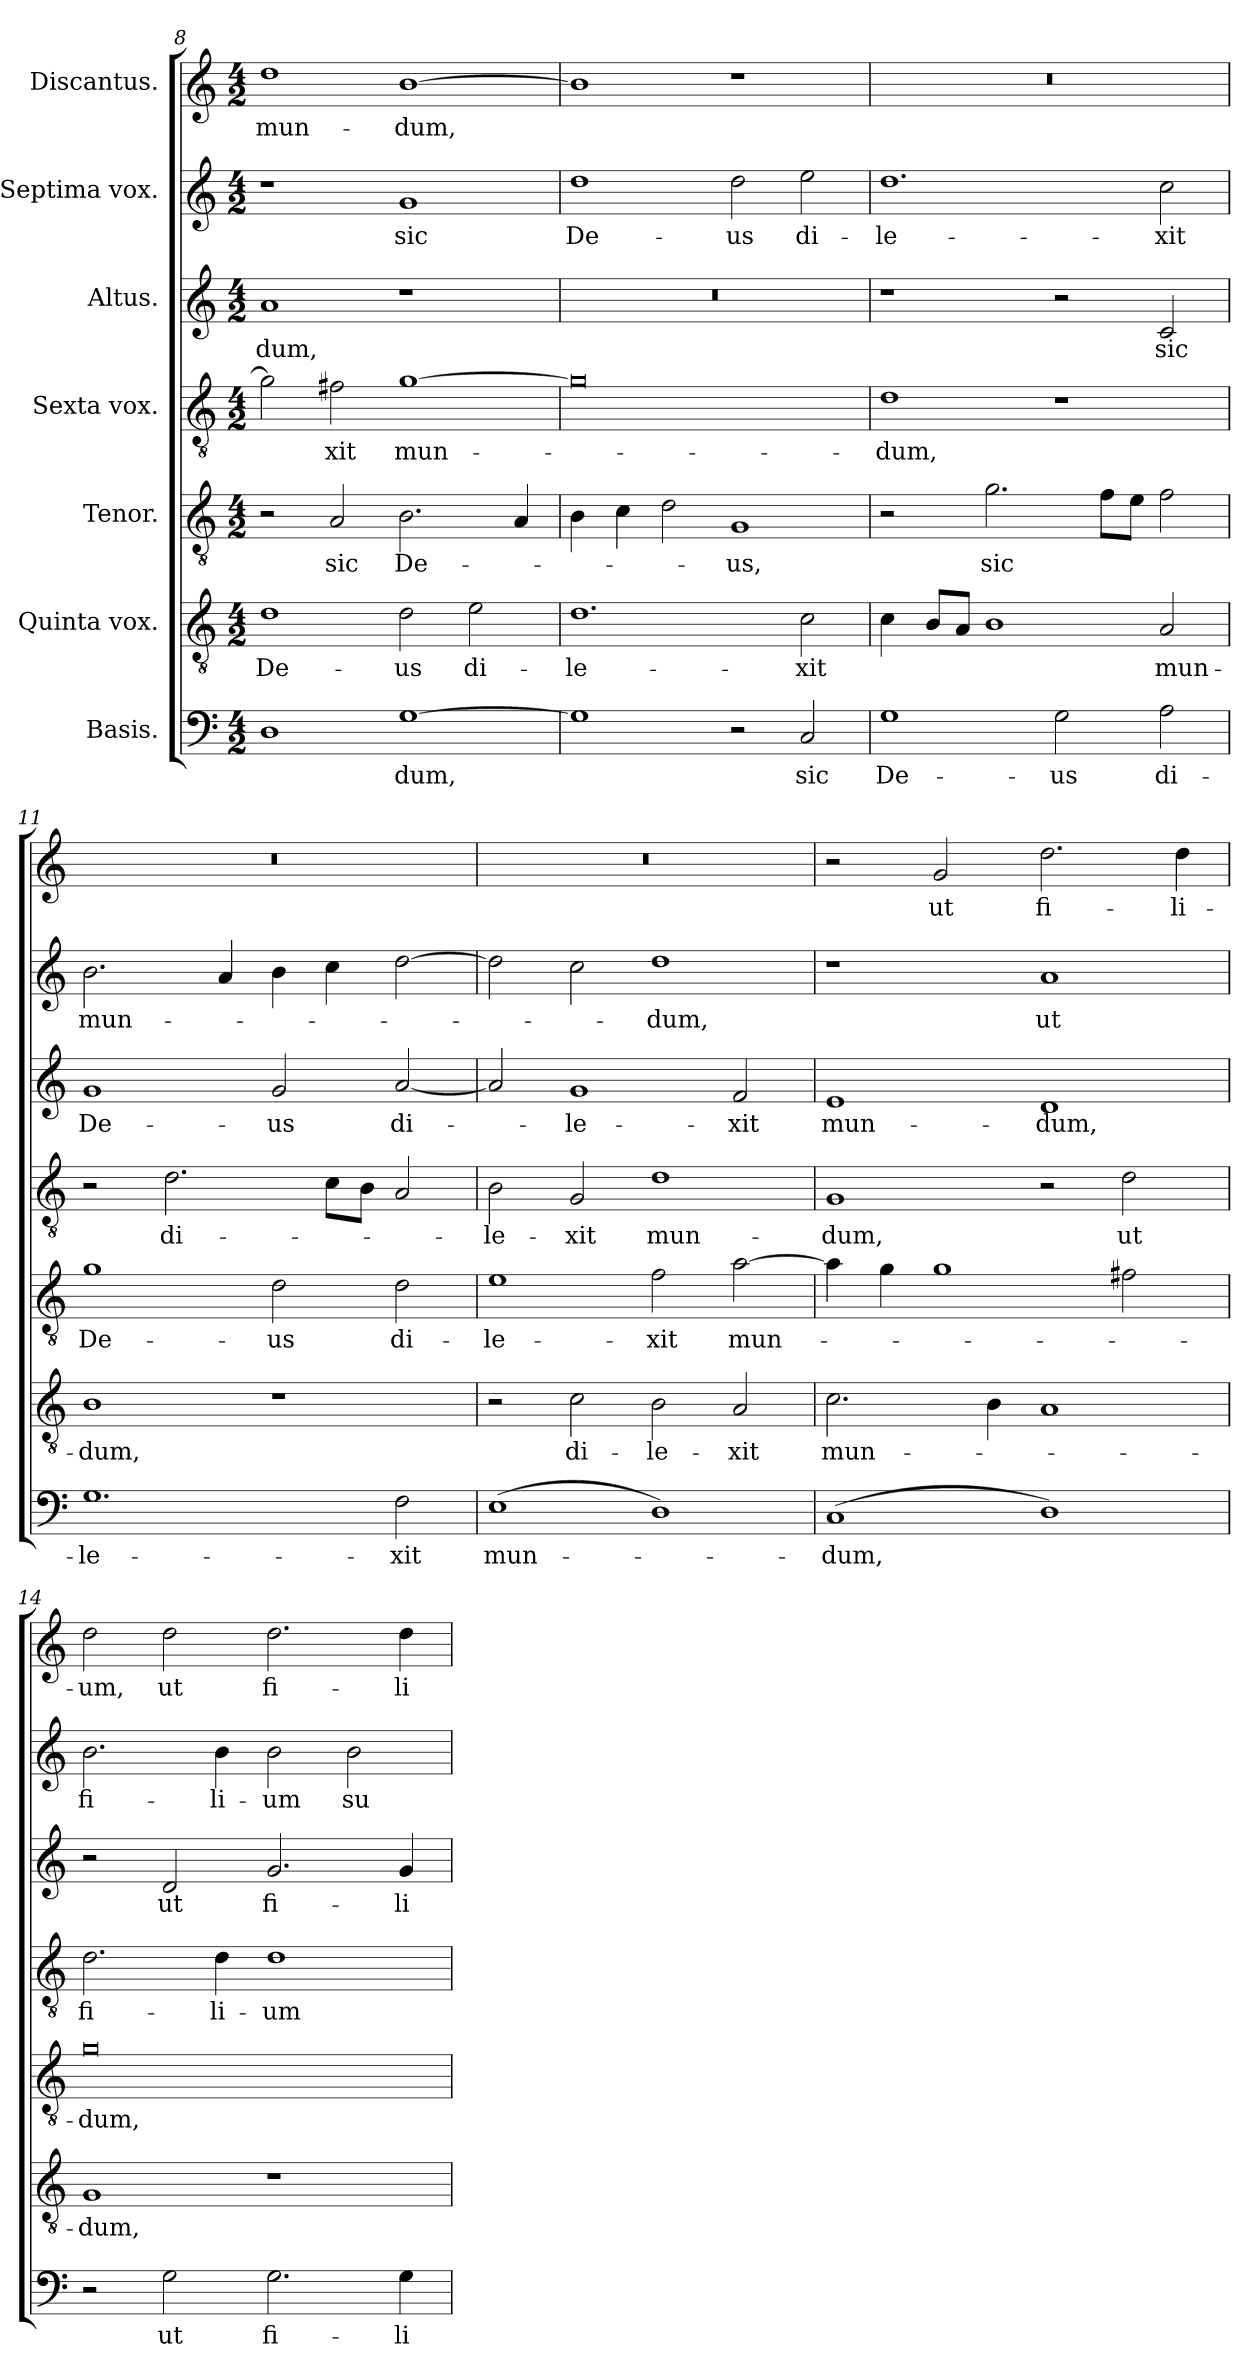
**kern	**text	**kern	**text	**kern	**text	**kern	**text	**kern	**text	**kern	**text	**kern	**text
*part7	*part7	*part6	*part6	*part5	*part5	*part4	*part4	*part3	*part3	*part2	*part2	*part1	*part1
*staff7	*staff7	*staff6	*staff6	*staff5	*staff5	*staff4	*staff4	*staff3	*staff3	*staff2	*staff2	*staff1	*staff1
*I"Basis.	*	*I"Quinta vox.	*	*I"Tenor.	*	*I"Sexta vox.	*	*I"Altus.	*	*I"Septima vox.	*	*I"Discantus.	*
*clefF4	*	*clefGv2	*	*clefGv2	*	*clefGv2	*	*clefG2	*	*clefG2	*	*clefG2	*
*k[]	*	*k[]	*	*k[]	*	*k[]	*	*k[]	*	*k[]	*	*k[]	*
*M4/2	*	*M4/2	*	*M4/2	*	*M4/2	*	*M4/2	*	*M4/2	*	*M4/2	*
=8	=8	=8	=8	=8	=8	=8	=8	=8	=8	=8	=8	=8	=8
!	!	!	!LO:LY:b	!	!	!	!	!	!LO:LY:b	!	!	!	!LO:LY:b
1D	.	1d	De-	2r	.	2g\]	.	1a	-dum,	1r	.	1dd	mun-
!	!	!	!	!	!LO:LY:b	!	!LO:LY:b	!	!	!	!	!	!
.	.	.	.	2A/	sic	2f#X\	-xit	.	.	.	.	.	.
!	!LO:LY:b	!	!LO:LY:b	!	!LO:LY:b	!	!LO:LY:b	!	!	!	!LO:LY:b	!	!LO:LY:b
[1G	-dum,	2d\	-us	2.B\	De-	[1g	mun-	1r	.	1g	sic	[1b	-dum,
!	!	!	!LO:LY:b	!	!	!	!	!	!	!	!	!	!
.	.	2e\	di-	.	.	.	.	.	.	.	.	.	.
.	.	.	.	4A/	.	.	.	.	.	.	.	.	.
=9	=9	=9	=9	=9	=9	=9	=9	=9	=9	=9	=9	=9	=9
!	!	!	!LO:LY:b	!	!	!	!	!	!	!	!LO:LY:b	!	!
1G]	.	1.d	-le-	4B\	.	0g]	.	0r	.	1dd	De-	1b]	.
.	.	.	.	4c\	.	.	.	.	.	.	.	.	.
.	.	.	.	2d\	.	.	.	.	.	.	.	.	.
!	!	!	!	!	!LO:LY:b	!	!	!	!	!	!LO:LY:b	!	!
2r	.	.	.	1G	-us,	.	.	.	.	2dd\	-us	1r	.
!	!LO:LY:b	!	!LO:LY:b	!	!	!	!	!	!	!	!LO:LY:b	!	!
2C/	sic	2c\	-xit	.	.	.	.	.	.	2ee\	di-	.	.
=10	=10	=10	=10	=10	=10	=10	=10	=10	=10	=10	=10	=10	=10
!	!LO:LY:b	!	!	!	!	!	!LO:LY:b	!	!	!	!LO:LY:b	!	!
1G	De-	4c\	.	2r	.	1d	-dum,	1r	.	1.dd	-le-	0r	.
.	.	8B/L	.	.	.	.	.	.	.	.	.	.	.
.	.	8A/J	.	.	.	.	.	.	.	.	.	.	.
!	!	!	!	!	!LO:LY:b	!	!	!	!	!	!	!	!
.	.	1B	.	2.g\	sic	.	.	.	.	.	.	.	.
!	!LO:LY:b	!	!	!	!	!	!	!	!	!	!	!	!
2G\	-us	.	.	.	.	1r	.	2r	.	.	.	.	.
.	.	.	.	8f\L	.	.	.	.	.	.	.	.	.
.	.	.	.	8e\J	.	.	.	.	.	.	.	.	.
!	!LO:LY:b	!	!LO:LY:b	!	!	!	!	!	!LO:LY:b	!	!LO:LY:b	!	!
2A\	di-	2A/	mun-	2f\	.	.	.	2c/	sic	2cc\	-xit	.	.
=11	=11	=11	=11	=11	=11	=11	=11	=11	=11	=11	=11	=11	=11
!	!LO:LY:b	!	!LO:LY:b	!	!LO:LY:b	!	!	!	!LO:LY:b	!	!LO:LY:b	!	!
1.G	-le-	1B	-dum,	1g	De-	2r	.	1g	De-	2.b\	mun-	0r	.
!	!	!	!	!	!	!	!LO:LY:b	!	!	!	!	!	!
.	.	.	.	.	.	2.d\	di-	.	.	.	.	.	.
.	.	.	.	.	.	.	.	.	.	4a/	.	.	.
!	!	!	!	!	!LO:LY:b	!	!	!	!LO:LY:b	!	!	!	!
.	.	1r	.	2d\	-us	.	.	2g/	-us	4b\	.	.	.
.	.	.	.	.	.	8c\L	.	.	.	4cc\	.	.	.
.	.	.	.	.	.	8B\J	.	.	.	.	.	.	.
!	!LO:LY:b	!	!	!	!LO:LY:b	!	!	!	!LO:LY:b	!	!	!	!
2F\	-xit	.	.	2d\	di-	2A/	.	[2a/	di-	[2dd\	.	.	.
!!LO:PB:g=z
=12	=12	=12	=12	=12	=12	=12	=12	=12	=12	=12	=12	=12	=12
!	!LO:LY:b	!	!	!	!LO:LY:b	!	!LO:LY:b	!	!	!	!	!	!
(1E	mun-	2r	.	1e	-le-	2B\	-le-	2a/]	.	2dd\]	.	0r	.
!	!	!	!LO:LY:b	!	!	!	!LO:LY:b	!	!LO:LY:b	!	!	!	!
.	.	2c\	di-	.	.	2G/	-xit	1g	-le-	2cc\	.	.	.
!	!	!	!LO:LY:b	!	!LO:LY:b	!	!LO:LY:b	!	!	!	!LO:LY:b	!	!
1D)	.	2B\	-le-	2f\	-xit	1d	mun-	.	.	1dd	-dum,	.	.
!	!	!	!LO:LY:b	!	!LO:LY:b	!	!	!	!LO:LY:b	!	!	!	!
.	.	2A/	-xit	[2a\	mun-	.	.	2f/	-xit	.	.	.	.
=13	=13	=13	=13	=13	=13	=13	=13	=13	=13	=13	=13	=13	=13
!	!LO:LY:b	!	!LO:LY:b	!	!	!	!LO:LY:b	!	!LO:LY:b	!	!	!	!
(1C	-dum,	2.c\	mun-	4a\]	.	1G	-dum,	1e	mun-	1r	.	2r	.
.	.	.	.	4g\	.	.	.	.	.	.	.	.	.
!	!	!	!	!	!	!	!	!	!	!	!	!	!LO:LY:b
.	.	.	.	1g	.	.	.	.	.	.	.	2g/	ut
.	.	4B\	.	.	.	.	.	.	.	.	.	.	.
!	!	!	!	!	!	!	!	!	!LO:LY:b	!	!LO:LY:b	!	!LO:LY:b
1D)	.	1A	.	.	.	2r	.	1d	-dum,	1a	ut	2.dd\	fi-
!	!	!	!	!	!	!	!LO:LY:b	!	!	!	!	!	!
.	.	.	.	2f#X\	.	2d\	ut	.	.	.	.	.	.
!	!	!	!	!	!	!	!	!	!	!	!	!	!LO:LY:b
.	.	.	.	.	.	.	.	.	.	.	.	4dd\	-li-
=14	=14	=14	=14	=14	=14	=14	=14	=14	=14	=14	=14	=14	=14
!	!	!	!LO:LY:b	!	!LO:LY:b	!	!LO:LY:b	!	!	!	!LO:LY:b	!	!LO:LY:b
2r	.	1G	-dum,	0g	-dum,	2.d\	fi-	2r	.	2.b\	fi-	2dd\	-um,
!	!LO:LY:b	!	!	!	!	!	!	!	!LO:LY:b	!	!	!	!LO:LY:b
2G\	ut	.	.	.	.	.	.	2d/	ut	.	.	2dd\	ut
!	!	!	!	!	!	!	!LO:LY:b	!	!	!	!LO:LY:b	!	!
.	.	.	.	.	.	4d\	-li-	.	.	4b\	-li-	.	.
!	!LO:LY:b	!	!	!	!	!	!LO:LY:b	!	!LO:LY:b	!	!LO:LY:b	!	!LO:LY:b
2.G\	fi-	1r	.	.	.	1d	-um	2.g/	fi-	2b\	-um	2.dd\	fi-
!	!	!	!	!	!	!	!	!	!	!	!LO:LY:b	!	!
.	.	.	.	.	.	.	.	.	.	2b\	su-	.	.
!	!LO:LY:b	!	!	!	!	!	!	!	!LO:LY:b	!	!	!	!LO:LY:b
4G\	-li-	.	.	.	.	.	.	4g/	-li-	.	.	4dd\	-li-
=	=	=	=	=	=	=	=	=	=	=	=	=	=
*-	*-	*-	*-	*-	*-	*-	*-	*-	*-	*-	*-	*-	*-
